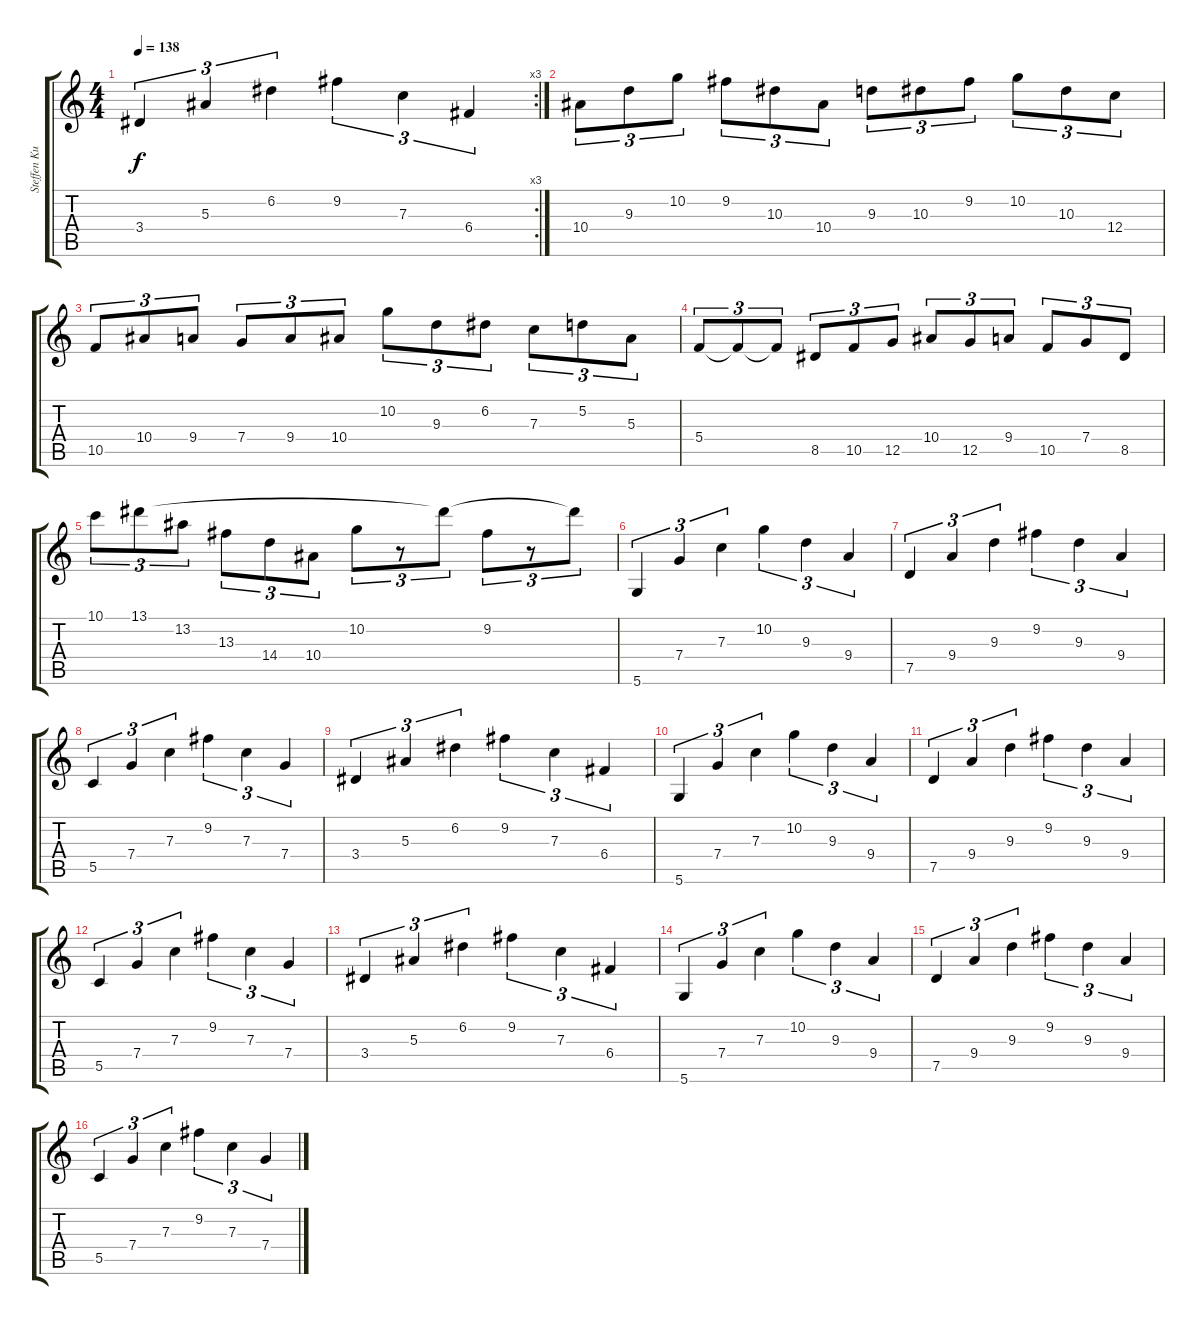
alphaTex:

\track ("Steffen Kummerer" "Steffen Ku") {instrument distortionguitar}
\staff {score tabs}
\tuning (D4 A3 F3 C3 G2 D2) {hide}
\rc 3
\ts (4 4)
\tempo 138
\clef g2
\ks c
3.4.4{tu (3 2) dy f} 5.3.4{tu (3 2)} 6.2.4{tu (3 2)} 9.2.4{tu (3 2)} 7.3.4{tu (3 2)} 6.4.4{tu (3 2)} |
10.4.8{tu (3 2) instrument distortionguitar} 9.3.8{tu (3 2)} 10.2.8{tu (3 2)} 9.2.8{tu (3 2)} 10.3.8{tu (3 2)} 10.4.8{tu (3 2)} 9.3.8{tu (3 2)} 10.3.8{tu (3 2)} 9.2.8{tu (3 2)} 10.2.8{tu (3 2)} 10.3.8{tu (3 2)} 12.4.8{tu (3 2)} |
10.5.8{tu (3 2)} 10.4.8{tu (3 2)} 9.4.8{tu (3 2)} 7.4.8{tu (3 2)} 9.4.8{tu (3 2)} 10.4.8{tu (3 2)} 10.2.8{tu (3 2)} 9.3.8{tu (3 2)} 6.2.8{tu (3 2)} 7.3.8{tu (3 2)} 5.2.8{tu (3 2)} 5.3.8{tu (3 2)} |
5.4.8{tu (3 2)} 5.4{t}.8{tu (3 2)} 5.4{t}.8{tu (3 2)} 8.5.8{tu (3 2)} 10.5.8{tu (3 2)} 12.5.8{tu (3 2)} 10.4.8{tu (3 2)} 12.5.8{tu (3 2)} 9.4.8{tu (3 2)} 10.5.8{tu (3 2)} 7.4.8{tu (3 2)} 8.5.8{tu (3 2)} |
10.1.8{tu (3 2)} 13.1.8{tu (3 2)} 13.2.8{tu (3 2)} 13.3.8{tu (3 2)} 14.4.8{tu (3 2)} 10.4.8{tu (3 2)} 10.2.8{tu (3 2)} r.8{tu (3 2)} 13.1{t}.8{tu (3 2)} 9.2.8{tu (3 2)} r.8{tu (3 2)} 13.1{t}.8{tu (3 2)} |
5.6.4{tu (3 2) instrument electricguitarclean} 7.4.4{tu (3 2)} 7.3.4{tu (3 2)} 10.2.4{tu (3 2)} 9.3.4{tu (3 2)} 9.4.4{tu (3 2)} |
7.5.4{tu (3 2)} 9.4.4{tu (3 2)} 9.3.4{tu (3 2)} 9.2.4{tu (3 2)} 9.3.4{tu (3 2)} 9.4.4{tu (3 2)} |
5.5.4{tu (3 2)} 7.4.4{tu (3 2)} 7.3.4{tu (3 2)} 9.2.4{tu (3 2)} 7.3.4{tu (3 2)} 7.4.4{tu (3 2)} |
3.4.4{tu (3 2)} 5.3.4{tu (3 2)} 6.2.4{tu (3 2)} 9.2.4{tu (3 2)} 7.3.4{tu (3 2)} 6.4.4{tu (3 2)} |
5.6.4{tu (3 2)} 7.4.4{tu (3 2)} 7.3.4{tu (3 2)} 10.2.4{tu (3 2)} 9.3.4{tu (3 2)} 9.4.4{tu (3 2)} |
7.5.4{tu (3 2)} 9.4.4{tu (3 2)} 9.3.4{tu (3 2)} 9.2.4{tu (3 2)} 9.3.4{tu (3 2)} 9.4.4{tu (3 2)} |
5.5.4{tu (3 2)} 7.4.4{tu (3 2)} 7.3.4{tu (3 2)} 9.2.4{tu (3 2)} 7.3.4{tu (3 2)} 7.4.4{tu (3 2)} |
3.4.4{tu (3 2)} 5.3.4{tu (3 2)} 6.2.4{tu (3 2)} 9.2.4{tu (3 2)} 7.3.4{tu (3 2)} 6.4.4{tu (3 2)} |
5.6.4{tu (3 2)} 7.4.4{tu (3 2)} 7.3.4{tu (3 2)} 10.2.4{tu (3 2)} 9.3.4{tu (3 2)} 9.4.4{tu (3 2)} |
7.5.4{tu (3 2)} 9.4.4{tu (3 2)} 9.3.4{tu (3 2)} 9.2.4{tu (3 2)} 9.3.4{tu (3 2)} 9.4.4{tu (3 2)} |
5.5.4{tu (3 2)} 7.4.4{tu (3 2)} 7.3.4{tu (3 2)} 9.2.4{tu (3 2)} 7.3.4{tu (3 2)} 7.4.4{tu (3 2)}
